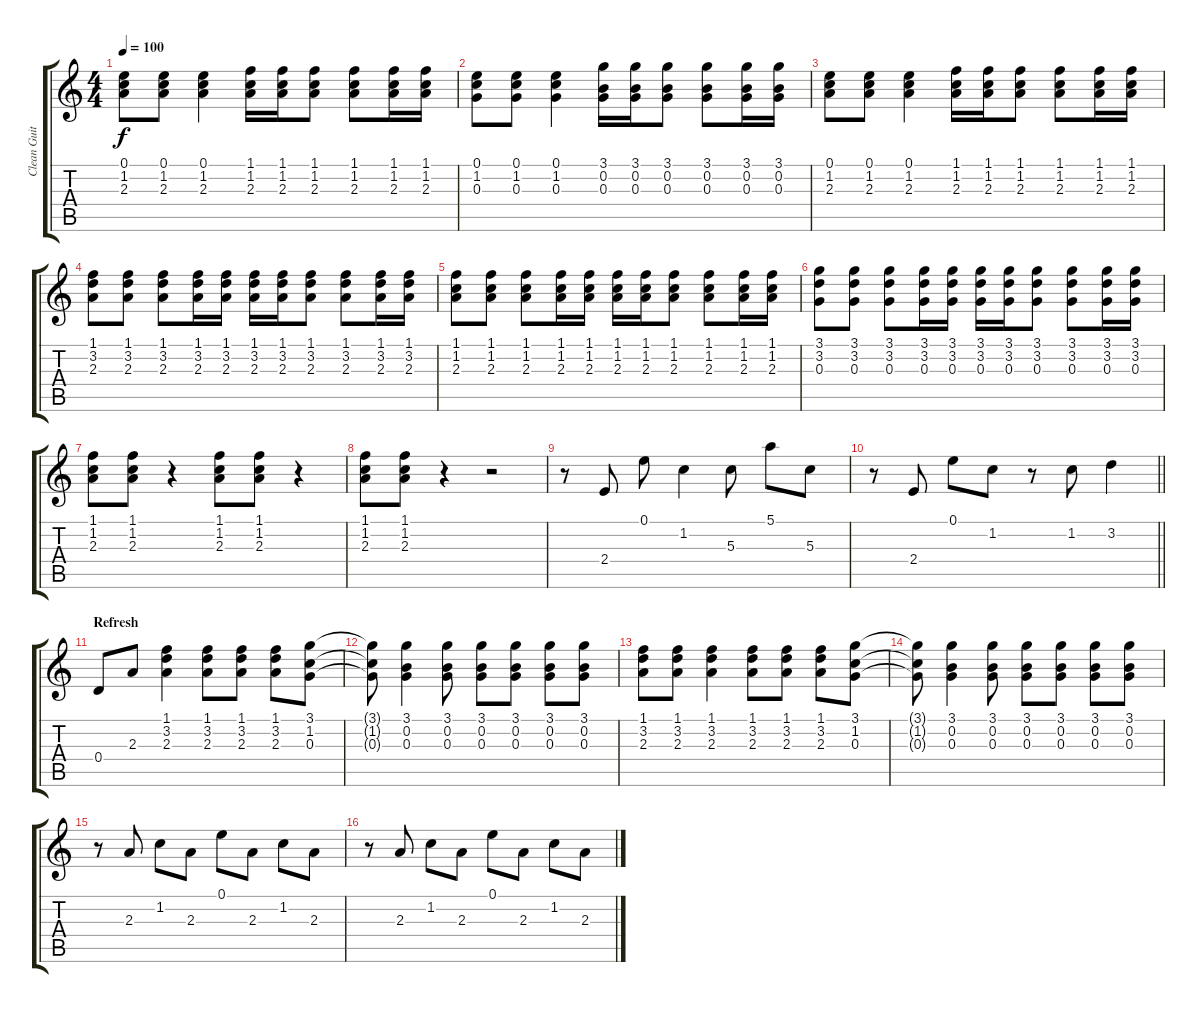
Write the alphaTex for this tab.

\track ("Clean Guitar" "Clean Guit") {instrument electricguitarclean}
\staff {score tabs}
\tuning (E4 B3 G3 D3 A2 E2) {hide}
\ts (4 4)
\tempo 100
\clef g2
\ks c
(0.1 1.2 2.3).8{dy f} (0.1 1.2 2.3).8 (0.1 1.2 2.3).4 (1.1 1.2 2.3).16 (1.1 1.2 2.3).16 (1.1 1.2 2.3).8 (1.1 1.2 2.3).8 (1.1 1.2 2.3).16 (1.1 1.2 2.3).16 |
(0.1 1.2 0.3).8 (0.1 1.2 0.3).8 (0.1 1.2 0.3).4 (3.1 0.2 0.3).16 (3.1 0.2 0.3).16 (3.1 0.2 0.3).8 (3.1 0.2 0.3).8 (3.1 0.2 0.3).16 (3.1 0.2 0.3).16 |
(0.1 1.2 2.3).8 (0.1 1.2 2.3).8 (0.1 1.2 2.3).4 (1.1 1.2 2.3).16 (1.1 1.2 2.3).16 (1.1 1.2 2.3).8 (1.1 1.2 2.3).8 (1.1 1.2 2.3).16 (1.1 1.2 2.3).16 |
(1.1 3.2 2.3).8 (1.1 3.2 2.3).8 (1.1 3.2 2.3).8 (1.1 3.2 2.3).16 (1.1 3.2 2.3).16 (1.1 3.2 2.3).16 (1.1 3.2 2.3).16 (1.1 3.2 2.3).8 (1.1 3.2 2.3).8 (1.1 3.2 2.3).16 (1.1 3.2 2.3).16 |
(1.1 1.2 2.3).8 (1.1 1.2 2.3).8 (1.1 1.2 2.3).8 (1.1 1.2 2.3).16 (1.1 1.2 2.3).16 (1.1 1.2 2.3).16 (1.1 1.2 2.3).16 (1.1 1.2 2.3).8 (1.1 1.2 2.3).8 (1.1 1.2 2.3).16 (1.1 1.2 2.3).16 |
(3.1 3.2 0.3).8 (3.1 3.2 0.3).8 (3.1 3.2 0.3).8 (3.1 3.2 0.3).16 (3.1 3.2 0.3).16 (3.1 3.2 0.3).16 (3.1 3.2 0.3).16 (3.1 3.2 0.3).8 (3.1 3.2 0.3).8 (3.1 3.2 0.3).16 (3.1 3.2 0.3).16 |
(1.1 1.2 2.3).8 (1.1 1.2 2.3).8 r.4 (1.1 1.2 2.3).8 (1.1 1.2 2.3).8 r.4 |
(1.1 1.2 2.3).8 (1.1 1.2 2.3).8 r.4 r.2 |
r.8 2.4.8 0.1.8 1.2.4 5.3.8 5.1.8 5.3.8 |
\barLineRight lightlight
r.8 2.4.8 0.1.8 1.2.8 r.8 1.2.8 3.2.4 |
\section ("" "Refresh")
0.4.8 2.3.8 (1.1 3.2 2.3).4 (1.1 3.2 2.3).8 (1.1 3.2 2.3).8 (1.1 3.2 2.3).8 (3.1 1.2 0.3).8 |
(3.1{t} 1.2{t} 0.3{t}).8 (3.1 0.2 0.3).4 (3.1 0.2 0.3).8 (3.1 0.2 0.3).8 (3.1 0.2 0.3).8 (3.1 0.2 0.3).8 (3.1 0.2 0.3).8 |
(1.1 3.2 2.3).8 (1.1 3.2 2.3).8 (1.1 3.2 2.3).4 (1.1 3.2 2.3).8 (1.1 3.2 2.3).8 (1.1 3.2 2.3).8 (3.1 1.2 0.3).8 |
(3.1{t} 1.2{t} 0.3{t}).8 (3.1 0.2 0.3).4 (3.1 0.2 0.3).8 (3.1 0.2 0.3).8 (3.1 0.2 0.3).8 (3.1 0.2 0.3).8 (3.1 0.2 0.3).8 |
r.8 2.3.8 1.2.8 2.3.8 0.1.8 2.3.8 1.2.8 2.3.8 |
r.8 2.3.8 1.2.8 2.3.8 0.1.8 2.3.8 1.2.8 2.3.8
